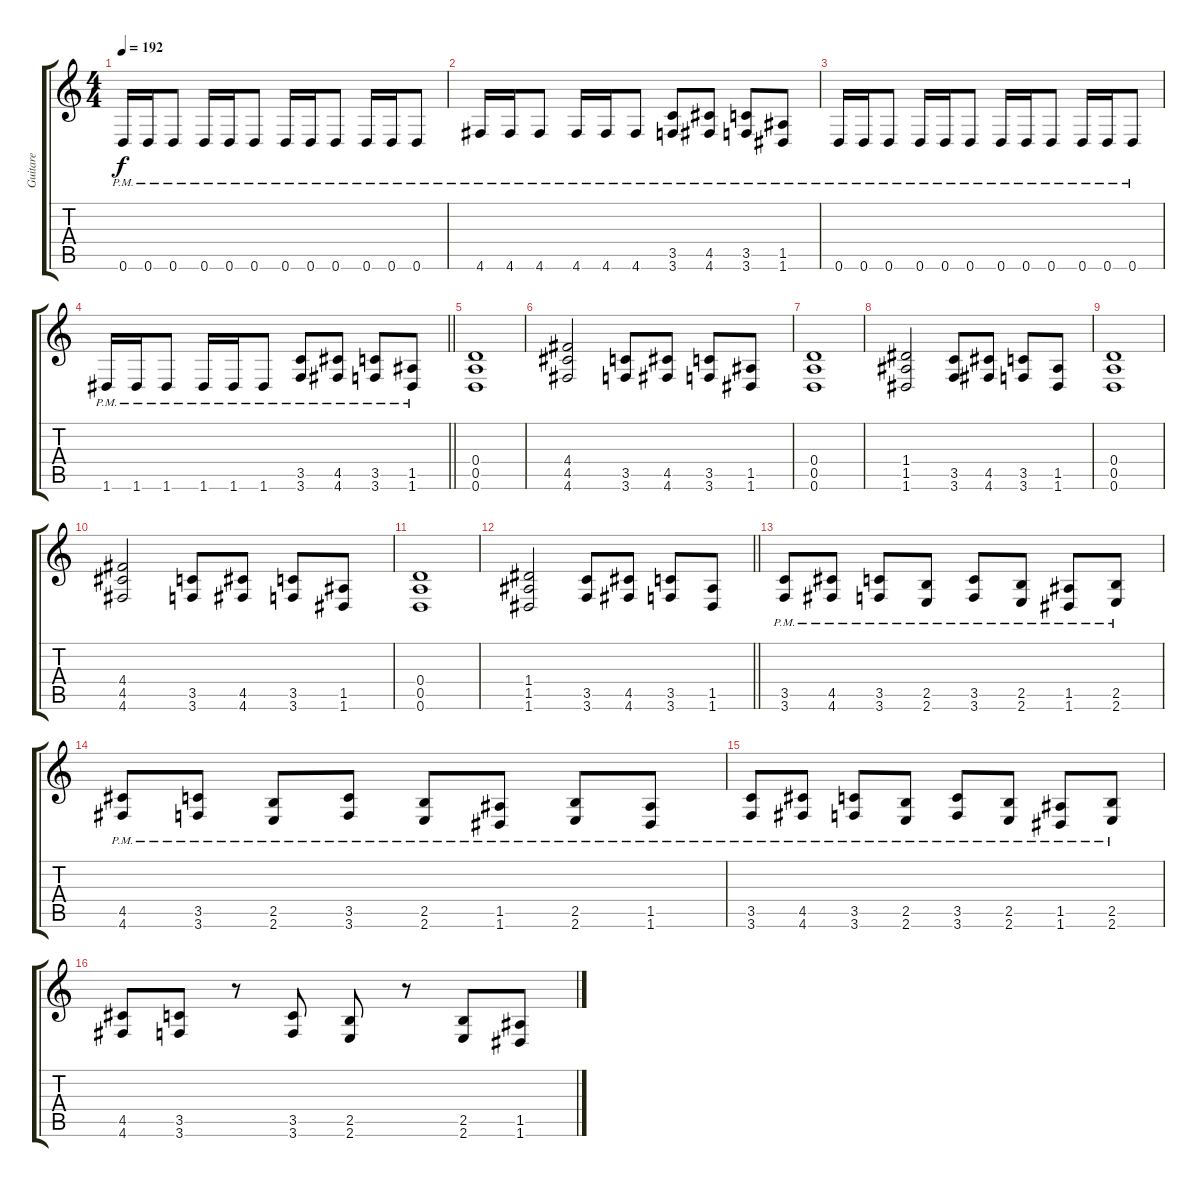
\track ("Guitare" "Guitare") {instrument overdrivenguitar}
\staff {score tabs}
\tuning (E4 B3 G3 D3 A2 D2) {hide}
\ts (4 4)
\tempo 192
\clef g2
\ks c
0.6{pm}.16{dy f} 0.6{pm}.16 0.6{pm}.8 0.6{pm}.16 0.6{pm}.16 0.6{pm}.8 0.6{pm}.16 0.6{pm}.16 0.6{pm}.8 0.6{pm}.16 0.6{pm}.16 0.6{pm}.8 |
4.6{pm}.16 4.6{pm}.16 4.6{pm}.8 4.6{pm}.16 4.6{pm}.16 4.6{pm}.8 (3.5{pm} 3.6{pm}).8 (4.5{pm} 4.6{pm}).8 (3.5{pm} 3.6{pm}).8 (1.5{pm} 1.6{pm}).8 |
0.6{pm}.16 0.6{pm}.16 0.6{pm}.8 0.6{pm}.16 0.6{pm}.16 0.6{pm}.8 0.6{pm}.16 0.6{pm}.16 0.6{pm}.8 0.6{pm}.16 0.6{pm}.16 0.6{pm}.8 |
\barLineRight lightlight
1.6{pm}.16 1.6{pm}.16 1.6{pm}.8 1.6{pm}.16 1.6{pm}.16 1.6{pm}.8 (3.5{pm} 3.6{pm}).8 (4.5{pm} 4.6{pm}).8 (3.5{pm} 3.6{pm}).8 (1.5{pm} 1.6{pm}).8 |
\section ("" "")
(0.4 0.5 0.6).1 |
(4.4 4.5 4.6).2 (3.5 3.6).8 (4.5 4.6).8 (3.5 3.6).8 (1.5 1.6).8 |
(0.4 0.5 0.6).1 |
(1.4 1.5 1.6).2 (3.5 3.6).8 (4.5 4.6).8 (3.5 3.6).8 (1.5 1.6).8 |
(0.4 0.5 0.6).1 |
(4.4 4.5 4.6).2 (3.5 3.6).8 (4.5 4.6).8 (3.5 3.6).8 (1.5 1.6).8 |
(0.4 0.5 0.6).1 |
\barLineRight lightlight
(1.4 1.5 1.6).2 (3.5 3.6).8 (4.5 4.6).8 (3.5 3.6).8 (1.5 1.6).8 |
\section ("" "")
(3.5{pm} 3.6{pm}).8 (4.5{pm} 4.6{pm}).8 (3.5{pm} 3.6{pm}).8 (2.5{pm} 2.6{pm}).8 (3.5{pm} 3.6{pm}).8 (2.5{pm} 2.6{pm}).8 (1.5{pm} 1.6{pm}).8 (2.5{pm} 2.6{pm}).8 |
(4.5{pm} 4.6{pm}).8 (3.5{pm} 3.6{pm}).8 (2.5{pm} 2.6{pm}).8 (3.5{pm} 3.6{pm}).8 (2.5{pm} 2.6{pm}).8 (1.5{pm} 1.6{pm}).8 (2.5{pm} 2.6{pm}).8 (1.5{pm} 1.6{pm}).8 |
(3.5{pm} 3.6{pm}).8 (4.5{pm} 4.6{pm}).8 (3.5{pm} 3.6{pm}).8 (2.5{pm} 2.6{pm}).8 (3.5{pm} 3.6{pm}).8 (2.5{pm} 2.6{pm}).8 (1.5{pm} 1.6{pm}).8 (2.5{pm} 2.6{pm}).8 |
(4.5 4.6).8 (3.5 3.6).8 r.8 (3.5 3.6).8 (2.5 2.6).8 r.8 (2.5 2.6).8 (1.5 1.6).8
